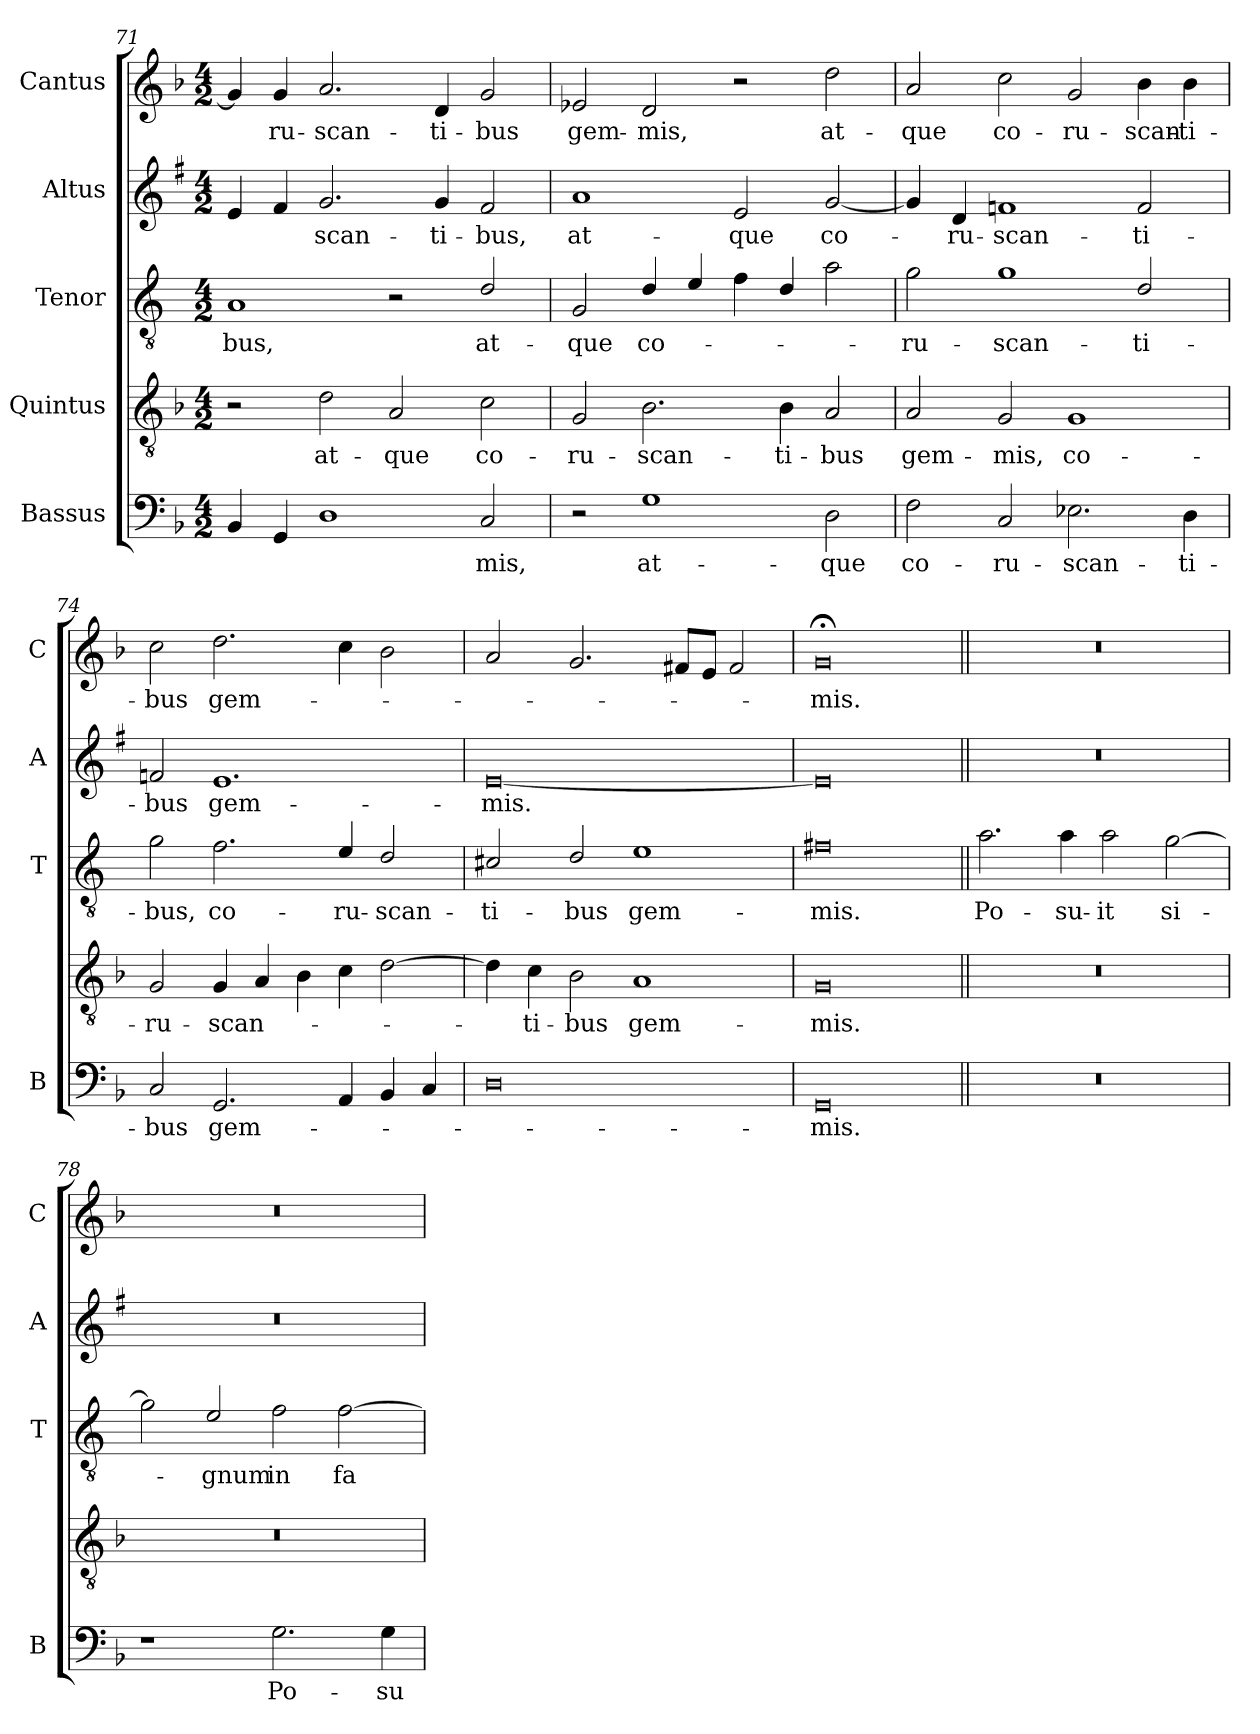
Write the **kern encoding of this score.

**kern	**text	**kern	**text	**kern	**text	**kern	**text	**kern	**text
*part5	*part5	*part4	*part4	*part3	*part3	*part2	*part2	*part1	*part1
*staff5	*staff5	*staff4	*staff4	*staff3	*staff3	*staff2	*staff2	*staff1	*staff1
*I"Bassus	*	*I"Quintus	*	*I"Tenor	*	*I"Altus	*	*I"Cantus	*
*I'B	*	*	*	*I'T	*	*I'A	*	*I'C	*
*clefF4	*	*clefGv2	*	*clefGv2	*	*clefG2	*	*clefG2	*
*	*	*	*	*ITrd4c7	*	*ITrd1c2	*	*	*
*k[b-]	*	*k[b-]	*	*k[b-]	*	*k[b-]	*	*k[b-]	*
*F:	*	*F:	*	*F:	*	*F:	*	*F:	*
*M4/2	*	*M4/2	*	*M4/2	*	*M4/2	*	*M4/2	*
=71	=71	=71	=71	=71	=71	=71	=71	=71	=71
!	!	!	!	!	!LO:LY:b	!	!	!	!
4BB-/	.	2r	.	1D	-bus,	4d/	.	4g/]	.
!	!	!	!	!	!	!	!	!	!LO:LY:b
4GG/	.	.	.	.	.	4e/	.	4g/	-ru-
!	!	!	!LO:LY:b	!	!	!	!LO:LY:b	!	!LO:LY:b
1D	.	2d\	at-	.	.	2.f/	-scan-	2.a/	-scan-
!	!	!	!LO:LY:b	!	!	!	!	!	!
.	.	2A/	-que	2r	.	.	.	.	.
!	!	!	!	!	!	!	!LO:LY:b	!	!LO:LY:b
.	.	.	.	.	.	4f/	-ti-	4d/	-ti-
!	!LO:LY:b	!	!LO:LY:b	!	!LO:LY:b	!	!LO:LY:b	!	!LO:LY:b
2C/	-mis,	2c\	co-	2G/	at-	2e/	-bus,	2g/	-bus
=72	=72	=72	=72	=72	=72	=72	=72	=72	=72
!	!	!	!LO:LY:b	!	!LO:LY:b	!	!LO:LY:b	!	!LO:LY:b
2r	.	2G/	-ru-	2C/	-que	1g	at-	2e-X/	gem-
!	!LO:LY:b	!	!LO:LY:b	!	!LO:LY:b	!	!	!	!LO:LY:b
1G	at-	2.B-\	-scan-	4G/	co-	.	.	2d/	-mis,
.	.	.	.	4A/	.	.	.	.	.
!	!	!	!	!	!	!	!LO:LY:b	!	!
.	.	.	.	4B-\	.	2d/	-que	2r	.
!	!	!	!LO:LY:b	!	!	!	!	!	!
.	.	4B-\	-ti-	4G/	.	.	.	.	.
!	!LO:LY:b	!	!LO:LY:b	!	!	!	!LO:LY:b	!	!LO:LY:b
2D\	-que	2A/	-bus	2d\	.	[2f/	co-	2dd\	at-
=73	=73	=73	=73	=73	=73	=73	=73	=73	=73
!	!LO:LY:b	!	!LO:LY:b	!	!LO:LY:b	!	!	!	!LO:LY:b
2F\	co-	2A/	gem-	2c\	-ru-	4f/]	.	2a/	-que
!	!	!	!	!	!	!	!LO:LY:b	!	!
.	.	.	.	.	.	4c/	-ru-	.	.
!	!LO:LY:b	!	!LO:LY:b	!	!LO:LY:b	!	!LO:LY:b	!	!LO:LY:b
2C/	-ru-	2G/	-mis,	1c	-scan-	1e-X	-scan-	2cc\	co-
!	!LO:LY:b	!	!LO:LY:b	!	!	!	!	!	!LO:LY:b
2.E-X\	-scan-	1G	co-	.	.	.	.	2g/	-ru-
!	!	!	!	!	!LO:LY:b	!	!LO:LY:b	!	!LO:LY:b
.	.	.	.	2G/	-ti-	2e-/	-ti-	4b-\	-scan-
!	!LO:LY:b	!	!	!	!	!	!	!	!LO:LY:b
4D\	-ti-	.	.	.	.	.	.	4b-\	-ti-
!!LO:LB:g=z
=74	=74	=74	=74	=74	=74	=74	=74	=74	=74
!	!LO:LY:b	!	!LO:LY:b	!	!LO:LY:b	!	!LO:LY:b	!	!LO:LY:b
2C/	-bus	2G/	-ru-	2c\	-bus,	2e-X/	-bus	2cc\	-bus
!	!LO:LY:b	!	!LO:LY:b	!	!LO:LY:b	!	!LO:LY:b	!	!LO:LY:b
2.GG/	gem-	4G/	-scan-	2.B-\	co-	1.d	gem-	2.dd\	gem-
.	.	4A/	.	.	.	.	.	.	.
.	.	4B-\	.	.	.	.	.	.	.
!	!	!	!	!	!LO:LY:b	!	!	!	!
4AA/	.	4c\	.	4A/	-ru-	.	.	4cc\	.
!	!	!	!	!	!LO:LY:b	!	!	!	!
4BB-/	.	[2d\	.	2G/	-scan-	.	.	2b-\	.
4C/	.	.	.	.	.	.	.	.	.
=75	=75	=75	=75	=75	=75	=75	=75	=75	=75
!	!	!	!	!	!LO:LY:b	!	!LO:LY:b	!	!
0D	.	4d\]	.	2F#X/	-ti-	[0d	-mis.	2a/	.
!	!	!	!LO:LY:b	!	!	!	!	!	!
.	.	4c\	-ti-	.	.	.	.	.	.
!	!	!	!LO:LY:b	!	!LO:LY:b	!	!	!	!
.	.	2B-\	-bus	2G/	-bus	.	.	2.g/	.
!	!	!	!LO:LY:b	!	!LO:LY:b	!	!	!	!
.	.	1A	gem-	1A	gem-	.	.	.	.
.	.	.	.	.	.	.	.	8f#X/L	.
.	.	.	.	.	.	.	.	8e/J	.
.	.	.	.	.	.	.	.	2f#/	.
=76	=76	=76	=76	=76	=76	=76	=76	=76	=76
!	!LO:LY:b	!	!LO:LY:b	!	!LO:LY:b	!	!	!	!LO:LY:b
0GG	-mis.	0G	-mis.	0Bn	-mis.	0d]	.	0g;<	-mis.
=77||	=77||	=77||	=77||	=77||	=77||	=77||	=77||	=77||	=77||
!	!	!	!	!	!LO:LY:b	!	!	!	!
0r	.	0r	.	2.d\	Po-	0r	.	0r	.
!	!	!	!	!	!LO:LY:b	!	!	!	!
.	.	.	.	4d\	-su-	.	.	.	.
!	!	!	!	!	!LO:LY:b	!	!	!	!
.	.	.	.	2d\	-it	.	.	.	.
!	!	!	!	!	!LO:LY:b	!	!	!	!
.	.	.	.	[2c\	si-	.	.	.	.
=78	=78	=78	=78	=78	=78	=78	=78	=78	=78
1r	.	0r	.	2c\]	.	0r	.	0r	.
!	!	!	!	!	!LO:LY:b	!	!	!	!
.	.	.	.	2A/	-gnum	.	.	.	.
!	!LO:LY:b	!	!	!	!LO:LY:b	!	!	!	!
2.G\	Po-	.	.	2B-\	in	.	.	.	.
!	!	!	!	!	!LO:LY:b	!	!	!	!
.	.	.	.	[2B-\	fa-	.	.	.	.
!	!LO:LY:b	!	!	!	!	!	!	!	!
4G\	-su-	.	.	.	.	.	.	.	.
=	=	=	=	=	=	=	=	=	=
*-	*-	*-	*-	*-	*-	*-	*-	*-	*-
